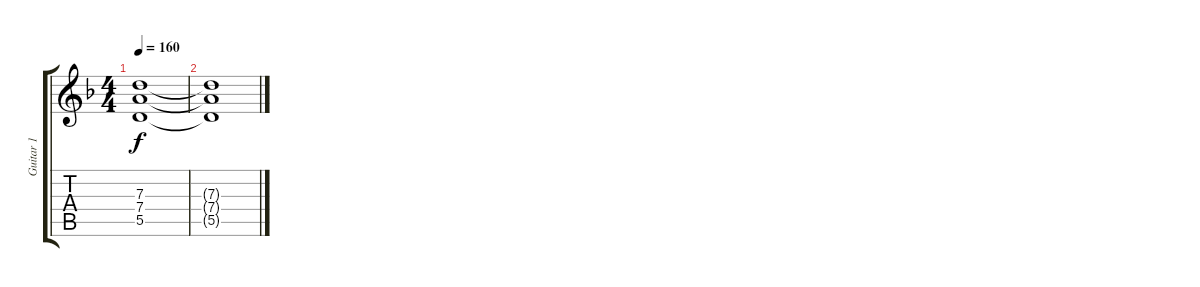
\track ("Guitar 1" "Guitar 1") {instrument distortionguitar}
\staff {score tabs}
\tuning (E4 B3 G3 D3 A2 E2) {hide}
\ts (4 4)
\tempo 160
\clef g2
\ks f
(7.3{t} 7.4{t} 5.5{t}).1{dy f} |
(7.3{t} 7.4{t} 5.5{t}).1
